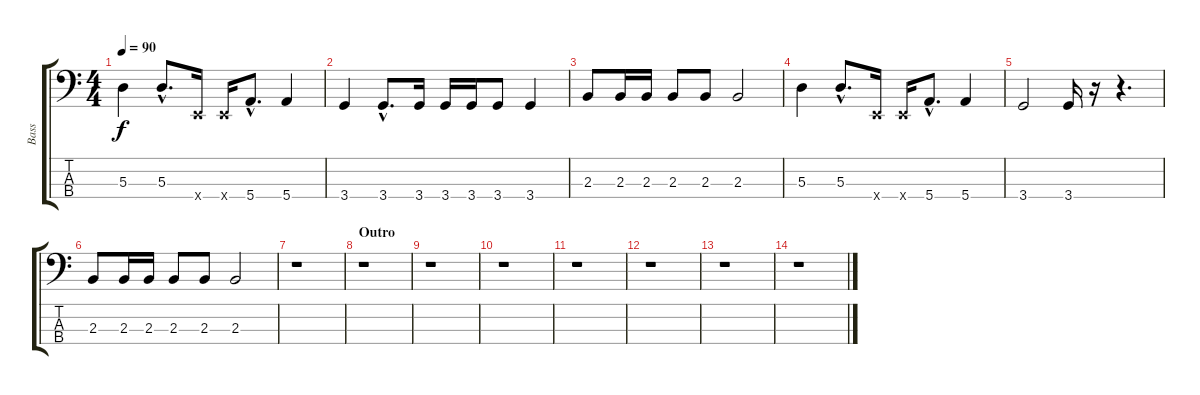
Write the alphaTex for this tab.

\track ("Bass" "Bass") {instrument electricbassfinger}
\staff {score tabs}
\tuning (G2 D2 A1 E1) {hide}
\ts (4 4)
\tempo 90
\clef f4
\ks c
5.3.4{dy f} 5.3{hac}.8{d} 0.4{x}.16 0.4{x}.16 5.4{hac}.8{d} 5.4.4 |
3.4.4 3.4{hac}.8{d} 3.4.16 3.4.16 3.4.16 3.4.8 3.4.4 |
2.3.8 2.3.16 2.3.16 2.3.8 2.3.8 2.3.2 |
5.3.4 5.3{hac}.8{d} 0.4{x}.16 0.4{x}.16 5.4{hac}.8{d} 5.4.4 |
3.4.2 3.4.16 r.16 r.4{d} |
2.3.8 2.3.16 2.3.16 2.3.8 2.3.8 2.3.2 |
r.1 |
\section ("" "Outro")
r.1 |
r.1 |
r.1 |
r.1 |
r.1 |
r.1 |
r.1
